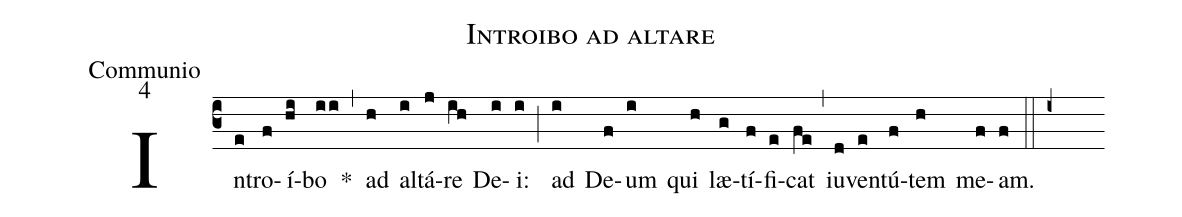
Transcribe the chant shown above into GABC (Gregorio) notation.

name:Introibo ad altare;
office-part:Communio;
mode:4;
%%
(c3) In(e)tro(f)í(hi)bo(ii) *(,) ad(h) al(i)tá(j)re(ih) De(i)i:(i) (;) ad(i) De(f)um(i) qui(h) læ(g)tí(f)fi(e)cat(fe) (,) iu(d)ven(e)tú(f)tem(h) me(f)am.(f) (::i+)
